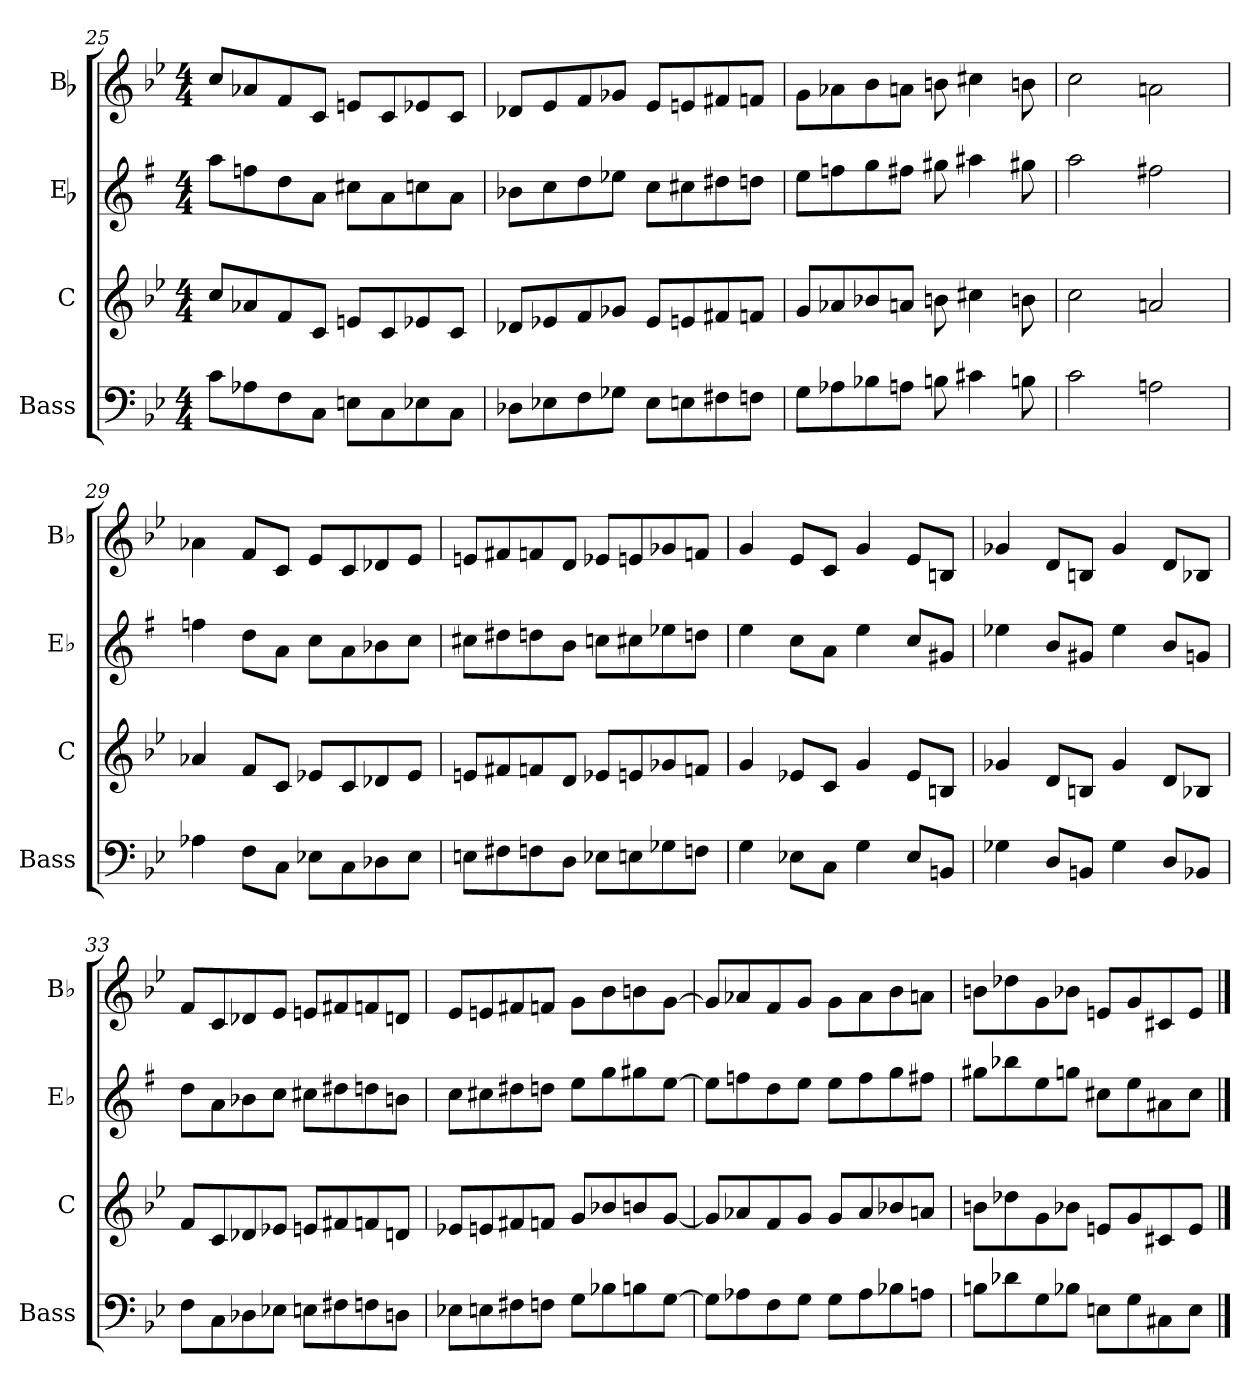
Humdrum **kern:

**kern	**kern	**kern	**kern
*part4	*part3	*part2	*part1
*staff4	*staff3	*staff2	*staff1
*I"Bass	*I"C	*I"Eb	*I"Bb
*I'Bass	*I'C	*I'Eb	*I'Bb
*clefF4	*clefG2	*clefG2	*clefG2
*	*	*ITrd5c9	*ITrd8c14
*k[b-e-]	*k[b-e-]	*k[b-e-]	*k[b-e-]
*B-:	*B-:	*B-:	*B-:
*M4/4	*M4/4	*M4/4	*M4/4
=25	=25	=25	=25
8c\L	8cc/L	8cc\L	8c/L
8A-X\	8a-X/	8a-\	8A-X/
8F\	8f/	8f\	8F/
8C\J	8c/J	8c\J	8C/J
8E\L	8e/L	8en\L	8En/L
8C\	8c/	8c\	8C/
8E-X\	8e-X/	8e-X\	8E-X/
8C\J	8c/J	8c\J	8C/J
=26	=26	=26	=26
8D-X\L	8d-X/L	8d-X\L	8D-X/L
8E-X\	8e-X/	8e-\	8E-/
8F\	8f/	8f\	8F/
8G-X\J	8g-X/J	8g-X\J	8G-X/J
8E-\L	8e-/L	8e-\L	8E-/L
8En\	8en/	8en\	8En/
8F#X\	8f#X/	8f#X\	8F#X/
8Fn\J	8fn/J	8fn\J	8Fn/J
=27	=27	=27	=27
8G\L	8g/L	8g\L	8G\L
8A-X\	8a-X/	8a-\	8A-X\
8B-X\	8b-X/	8b-\	8B-\
8An\J	8an/J	8an\J	8An\J
8Bn\	8bn\	8bn\	8Bn\
4c#X\	4cc#X\	4cc#X\	4c#X\
8Bn\	8bn\	8bn\	8Bn\
!!LO:LB:g=z
=28	=28	=28	=28
2c\	2cc\	2cc\	2c\
2An\	2an/	2an\	2An\
=29	=29	=29	=29
4A-X\	4a-X/	4a-\	4A-X\
8F\L	8f/L	8f\L	8F/L
8C\J	8c/J	8c\J	8C/J
8E-X\L	8e-X/L	8e-\L	8E-/L
8C\	8c/	8c\	8C/
8D-X\	8d-X/	8d-X\	8D-X/
8E-\J	8e-/J	8e-\J	8E-/J
=30	=30	=30	=30
8E\L	8e/L	8en\L	8En/L
8F#X\	8f#X/	8f#X\	8F#X/
8Fn\	8fn/	8fn\	8Fn/
8D\J	8d/J	8d\J	8D/J
8E-X\L	8e-X/L	8e-X\L	8E-X/L
8En\	8en/	8en\	8En/
8G-X\	8g-X/	8g-X\	8G-X/
8Fn\J	8fn/J	8fn\J	8Fn/J
=31	=31	=31	=31
4G\	4g/	4g\	4G/
8E-X\L	8e-X/L	8e-\L	8E-/L
8C\J	8c/J	8c\J	8C/J
4G\	4g/	4g\	4G/
8E-/L	8e-/L	8e-/L	8E-/L
8BB/J	8B/J	8Bn/J	8BBn/J
=32	=32	=32	=32
4G-X\	4g-X/	4g-X\	4G-X/
8D/L	8d/L	8d/L	8D/L
8BB/J	8B/J	8Bn/J	8BBn/J
4G-\	4g-/	4g-\	4G-/
8D/L	8d/L	8d/L	8D/L
8BB-X/J	8B-X/J	8B-X/J	8BB-X/J
!!LO:PB:g=z
=33	=33	=33	=33
8F\L	8f/L	8f\L	8F/L
8C\	8c/	8c\	8C/
8D-X\	8d-X/	8d-X\	8D-X/
8E-X\J	8e-X/J	8e-\J	8E-/J
8En\L	8en/L	8en\L	8En/L
8F#X\	8f#X/	8f#X\	8F#X/
8Fn\	8fn/	8fn\	8Fn/
8Dn\J	8dn/J	8dn\J	8Dn/J
=34	=34	=34	=34
8E-X\L	8e-X/L	8e-\L	8E-/L
8En\	8en/	8en\	8En/
8F#X\	8f#X/	8f#X\	8F#X/
8Fn\J	8fn/J	8fn\J	8Fn/J
8G\L	8g/L	8g\L	8G\L
8B-X\	8b-X/	8b-\	8B-\
8Bn\	8bn/	8bn\	8Bn\
[8G\J	[8g/J	[8g\J	[8G\J
=35	=35	=35	=35
8G\L]	8g/L]	8g\L]	8G/L]
8A-X\	8a-X/	8a-\	8A-X/
8F\	8f/	8f\	8F/
8G\J	8g/J	8g\J	8G/J
8G\L	8g/L	8g\L	8G\L
8A-\	8a-/	8a-\	8A-\
8B-X\	8b-X/	8b-\	8B-\
8An\J	8an/J	8an\J	8An\J
=36	=36	=36	=36
8B\L	8b\L	8bn\L	8Bn\L
8d-X\	8dd-X\	8dd-X\	8d-X\
8G\	8g\	8g\	8G\
8B-X\J	8b-X\J	8b-X\J	8B-X\J
8E\L	8e/L	8en\L	8En/L
8G\	8g/	8g\	8G/
8C#X\	8c#X/	8c#X\	8C#X/
8E\J	8e/J	8e\J	8E/J
==	==	==	==
*-	*-	*-	*-
